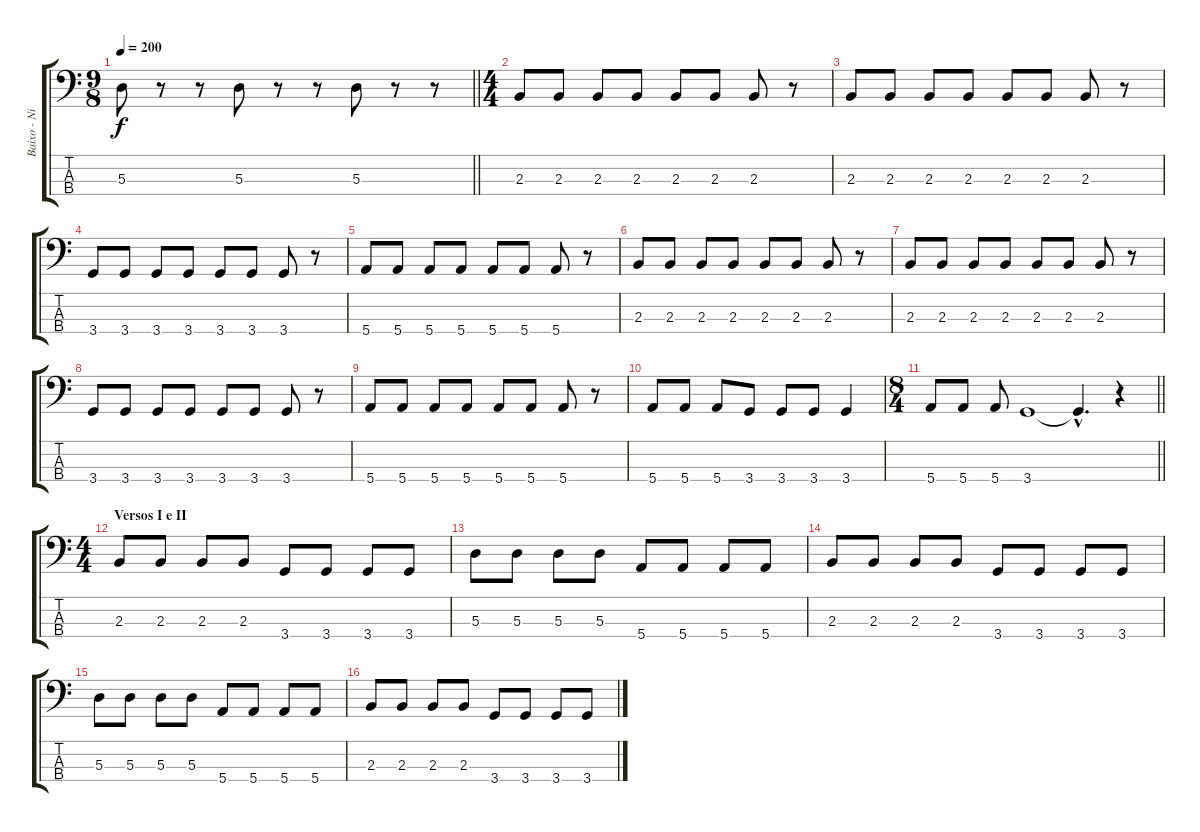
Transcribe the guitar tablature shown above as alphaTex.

\track ("Baixo - Nikola" "Baixo - Ni") {instrument electricbasspick}
\staff {score tabs}
\tuning (G2 D2 A1 E1) {hide}
\ts (9 8)
\tempo 200
\clef f4
\barLineRight lightlight
\ks c
5.3.8{dy f} r.8 r.8 5.3.8 r.8 r.8 5.3.8 r.8 r.8 |
\ts (4 4)
2.3.8 2.3.8 2.3.8 2.3.8 2.3.8 2.3.8 2.3.8 r.8 |
2.3.8 2.3.8 2.3.8 2.3.8 2.3.8 2.3.8 2.3.8 r.8 |
3.4.8 3.4.8 3.4.8 3.4.8 3.4.8 3.4.8 3.4.8 r.8 |
5.4.8 5.4.8 5.4.8 5.4.8 5.4.8 5.4.8 5.4.8 r.8 |
2.3.8 2.3.8 2.3.8 2.3.8 2.3.8 2.3.8 2.3.8 r.8 |
2.3.8 2.3.8 2.3.8 2.3.8 2.3.8 2.3.8 2.3.8 r.8 |
3.4.8 3.4.8 3.4.8 3.4.8 3.4.8 3.4.8 3.4.8 r.8 |
5.4.8 5.4.8 5.4.8 5.4.8 5.4.8 5.4.8 5.4.8 r.8 |
5.4.8 5.4.8 5.4.8 3.4.8 3.4.8 3.4.8 3.4.4 |
\ts (8 4)
\barLineRight lightlight
5.4.8 5.4.8 5.4.8 3.4.1 3.4{hac t}.4{d} r.4 |
\ts (4 4)
\section ("" "Versos I e II")
2.3.8 2.3.8 2.3.8 2.3.8 3.4.8 3.4.8 3.4.8 3.4.8 |
5.3.8 5.3.8 5.3.8 5.3.8 5.4.8 5.4.8 5.4.8 5.4.8 |
2.3.8 2.3.8 2.3.8 2.3.8 3.4.8 3.4.8 3.4.8 3.4.8 |
5.3.8 5.3.8 5.3.8 5.3.8 5.4.8 5.4.8 5.4.8 5.4.8 |
2.3.8 2.3.8 2.3.8 2.3.8 3.4.8 3.4.8 3.4.8 3.4.8
